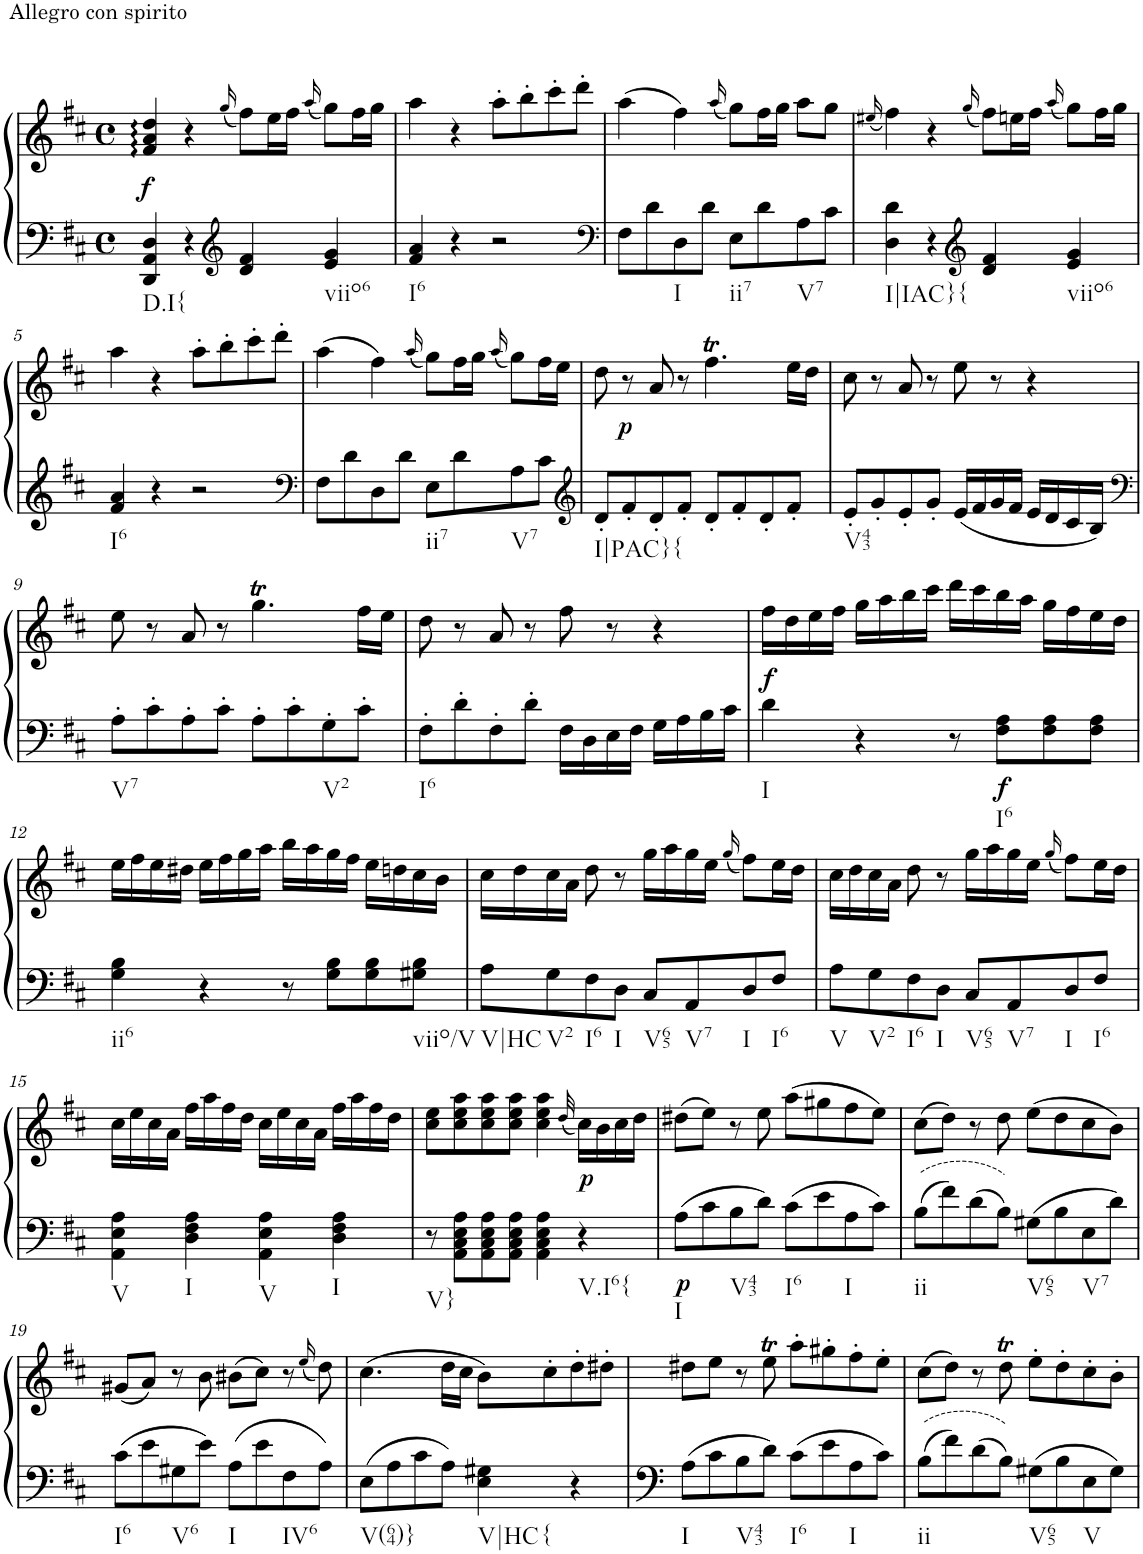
**kern	**kern	**dynam
*part1	*part1	*part1
*staff2	*staff1	*staff1/2
*I"Piano, Piano right	*	*
*I'Pno.	*	*
*clefF4	*clefG2	*
*k[f#c#]	*k[f#c#]	*
*M4/4	*M4/4	*
*met(c)	*met(c)	*
=1	=1	=1
!	!LO:TX:a:t=Allegro con spirito	!
!LO:TX:b:t=D.I{	!	!
!	!	!LO:DY:b
4DD/ 4AA/ 4D/	4f#/ 4a/ 4dd/	f
4r	4r	.
*clefG2	*	*
.	(16qgg/	.
4d/ 4f#/	8ff#\L)	.
.	16ee\L	.
.	16ff#\JJ	.
.	(16qaa/	.
!LO:TX:b:t=viio6	!	!
4e/ 4g/	8gg\L)	.
.	16ff#\L	.
.	16gg\JJ	.
=2	=2	=2
!LO:TX:b:t=I6	!	!
4f#/ 4a/	4aa\	.
4r	4r	.
2r	8aa'\L	.
.	8bb'\	.
.	8ccc#'\	.
.	8ddd'\J	.
=3	=3	=3
*clefF4	*	*
8F#\L	(4aa\	.
8d\	.	.
!LO:TX:b:t=I	!	!
8D\	4ff#\)	.
8d\J	.	.
.	(16qaa/	.
!LO:TX:b:t=ii7	!	!
8E\L	8gg\L)	.
8d\	16ff#\L	.
.	16gg\JJ	.
!LO:TX:b:t=V7	!	!
8A\	8aa\L	.
8c#\J	8gg\J	.
=4	=4	=4
.	(16qee#X/	.
!LO:TX:b:t=I|IAC}{	!	!
4D\ 4d\	4ff#\)	.
4r	4r	.
*clefG2	*	*
.	(16qgg/	.
4d/ 4f#/	8ff#\L)	.
.	16een\L	.
.	16ff#\JJ	.
.	(16qaa/	.
!LO:TX:b:t=viio6	!	!
4e/ 4g/	8gg\L)	.
.	16ff#\L	.
.	16gg\JJ	.
!!LO:LB:g=z
=5	=5	=5
!LO:TX:b:t=I6	!	!
4f#/ 4a/	4aa\	.
4r	4r	.
2r	8aa'\L	.
.	8bb'\	.
.	8ccc#'\	.
.	8ddd'\J	.
=6	=6	=6
*clefF4	*	*
8F#\L	(4aa\	.
8d\	.	.
8D\	4ff#\)	.
8d\J	.	.
.	(16qaa/	.
!LO:TX:b:t=ii7	!	!
8E\L	8gg\L)	.
8d\	16ff#\L	.
.	16gg\JJ	.
.	(16qaa/	.
!LO:TX:b:t=V7	!	!
8A\	8gg\L)	.
8c#\J	16ff#\L	.
.	16ee\JJ	.
=7	=7	=7
*clefG2	*	*
!LO:TX:b:t=I|PAC}{	!	!
8d'/L	8dd\	.
!	!	!LO:DY:b
8f#'/	8r	p
8d'/	8a/	.
8f#'/J	8r	.
8d'/L	4.ff#t\	.
8f#'/	.	.
8d'/	.	.
8f#'/J	16ee\LL	.
.	16dd\JJ	.
=8	=8	=8
!LO:TX:b:t=V43	!	!
8e'/L	8cc#\	.
8g'/	8r	.
8e'/	8a/	.
8g'/J	8r	.
16e/LL	8ee\	.
16f#/	.	.
16g/	8r	.
16f#/JJ	.	.
16e/LL	4r	.
16d/	.	.
16c#/	.	.
16B/JJ	.	.
!!LO:LB:g=z
=9	=9	=9
*clefF4	*	*
!LO:TX:b:t=V7	!	!
8A'\L	8ee\	.
8c#'\	8r	.
8A'\	8a/	.
8c#'\J	8r	.
8A'\L	4.ggT\	.
8c#'\	.	.
!LO:TX:b:t=V2	!	!
8G'\	.	.
8c#'\J	16ff#\LL	.
.	16ee\JJ	.
=10	=10	=10
!LO:TX:b:t=I6	!	!
8F#'\L	8dd\	.
8d'\	8r	.
8F#'\	8a/	.
8d'\J	8r	.
16F#\LL	8ff#\	.
16D\	.	.
16E\	8r	.
16F#\JJ	.	.
16G\LL	4r	.
16A\	.	.
16B\	.	.
16c#\JJ	.	.
=11	=11	=11
!LO:TX:b:t=I	!	!
!	!	!LO:DY:b
4d\	16ff#\LL	f
.	16dd\	.
.	16ee\	.
.	16ff#\JJ	.
4r	16gg\LL	.
.	16aa\	.
.	16bb\	.
.	16ccc#\JJ	.
8r	16ddd\LL	.
.	16ccc#\	.
!LO:TX:b:t=I6	!	!
!	!	!LO:DY:b=2
8F#\ 8A\L	16bb\	f
.	16aa\JJ	.
8F#\ 8A\	16gg\LL	.
.	16ff#\	.
8F#\ 8A\J	16ee\	.
.	16dd\JJ	.
!!LO:LB:g=z
=12	=12	=12
!LO:TX:b:t=ii6	!	!
4G\ 4B\	16ee\LL	.
.	16ff#\	.
.	16ee\	.
.	16dd#X\JJ	.
4r	16ee\LL	.
.	16ff#\	.
.	16gg\	.
.	16aa\JJ	.
8r	16bb\LL	.
.	16aa\	.
8G\ 8B\L	16gg\	.
.	16ff#\JJ	.
8G\ 8B\	16ee\LL	.
.	16ddn\	.
!LO:TX:b:t=viio/V	!	!
8G#X\ 8B\J	16cc#\	.
.	16b\JJ	.
=13	=13	=13
!LO:TX:b:t=V|HC	!	!
8A\L	16cc#\LL	.
.	16dd\	.
!LO:TX:b:t=V2	!	!
8G\	16cc#\	.
.	16a\JJ	.
!LO:TX:b:t=I6	!	!
8F#\	8dd\	.
!LO:TX:b:t=I	!	!
8D\J	8r	.
!LO:TX:b:t=V65	!	!
8C#/L	16gg\LL	.
.	16aa\	.
!LO:TX:b:t=V7	!	!
8AA/	16gg\	.
.	16ee\JJ	.
.	(16qgg/	.
!LO:TX:b:t=I	!	!
8D/	8ff#\L)	.
!LO:TX:b:t=I6	!	!
8F#/J	16ee\L	.
.	16dd\JJ	.
=14	=14	=14
!LO:TX:b:t=V	!	!
8A\L	16cc#\LL	.
.	16dd\	.
!LO:TX:b:t=V2	!	!
8G\	16cc#\	.
.	16a\JJ	.
!LO:TX:b:t=I6	!	!
8F#\	8dd\	.
!LO:TX:b:t=I	!	!
8D\J	8r	.
!LO:TX:b:t=V65	!	!
8C#/L	16gg\LL	.
.	16aa\	.
!LO:TX:b:t=V7	!	!
8AA/	16gg\	.
.	16ee\JJ	.
.	(16qgg/	.
!LO:TX:b:t=I	!	!
8D/	8ff#\L)	.
!LO:TX:b:t=I6	!	!
8F#/J	16ee\L	.
.	16dd\JJ	.
!!LO:LB:g=z
=15	=15	=15
!LO:TX:b:t=V	!	!
4AA\ 4E\ 4A\	16cc#\LL	.
.	16ee\	.
.	16cc#\	.
.	16a\JJ	.
!LO:TX:b:t=I	!	!
4D\ 4F#\ 4A\	16ff#\LL	.
.	16aa\	.
.	16ff#\	.
.	16dd\JJ	.
!LO:TX:b:t=V	!	!
4AA\ 4E\ 4A\	16cc#\LL	.
.	16ee\	.
.	16cc#\	.
.	16a\JJ	.
!LO:TX:b:t=I	!	!
4D\ 4F#\ 4A\	16ff#\LL	.
.	16aa\	.
.	16ff#\	.
.	16dd\JJ	.
=16	=16	=16
!LO:TX:b:t=V}	!	!
8r	8cc#\ 8ee\L	.
8AA\ 8C#\ 8E\ 8A\L	8cc#\ 8ee\ 8aa\	.
8AA\ 8C#\ 8E\ 8A\	8cc#\ 8ee\ 8aa\	.
8AA\ 8C#\ 8E\ 8A\J	8cc#\ 8ee\ 8aa\J	.
4AA\ 4C#\ 4E\ 4A\	4cc#\ 4ee\ 4aa\	.
.	(32qdd/	.
!LO:TX:b:t=V.I6{	!	!
!	!	!LO:DY:b
4r	16cc#\LL)	p
.	16b\	.
.	16cc#\	.
.	16dd\JJ	.
=17	=17	=17
!LO:TX:b:t=I	!	!
!	!	!LO:DY:b=2
8A\L	(8dd#X\L	p
8c#\	8ee\J)	.
!LO:TX:b:t=V43	!	!
8B\	8r	.
8d\J	8ee\	.
!LO:TX:b:t=I6	!	!
8c#\L	(8aa\L	.
8e\	8gg#X\	.
!LO:TX:b:t=I	!	!
8A\	8ff#\	.
8c#\J	8ee\J)	.
=18	=18	=18
!LO:TX:b:t=ii	!	!
8B\L	(8cc#\L	.
8f#\	8dd\J)	.
8d\	8r	.
8B\J	8dd\	.
!LO:TX:b:t=V65	!	!
8G#X\L	(8ee\L	.
8B\	8dd\	.
!LO:TX:b:t=V7	!	!
8E\	8cc#\	.
8d\J	8b\J)	.
!!LO:LB:g=z
=19	=19	=19
!LO:TX:b:t=I6	!	!
8c#\L	(8g#X/L	.
8e\	8a/J)	.
!LO:TX:b:t=V6	!	!
8G#X\	8r	.
8e\J	8b\	.
!LO:TX:b:t=I	!	!
8A\L	(8b#X\L	.
8e\	8cc#\J)	.
!LO:TX:b:t=IV6	!	!
8F#\	8r	.
.	(16qee/	.
8A\J	8dd\)	.
=20	=20	=20
!LO:TX:b:t=V(64)}	!	!
8E\L	(4.cc#\	.
8A\	.	.
8c#\	.	.
8A\J	16dd\LL	.
.	16cc#\JJ	.
!LO:TX:b:t=V|HC	!	!
!LO:TX:b:t={	!	!
4E\ 4G#X\	8b\L)	.
.	8cc#'\	.
4r	8dd'\	.
.	8dd#X'\J	.
=21	=21	=21
!LO:TX:b:t=I	!	!
8A\L	8dd#X\L	.
8c#\	8ee\J	.
!LO:TX:b:t=V43	!	!
8B\	8r	.
8d\J	8eeT\	.
!LO:TX:b:t=I6	!	!
8c#\L	8aa'\L	.
8e\	8gg#X'\	.
!LO:TX:b:t=I	!	!
8A\	8ff#'\	.
8c#\J	8ee'\J	.
=22	=22	=22
!LO:TX:b:t=ii	!	!
8B\L	(8cc#\L	.
8f#\	8dd\J)	.
8d\	8r	.
8B\J	8ddT\	.
!LO:TX:b:t=V65	!	!
8G#X\L	8ee'\L	.
8B\	8dd'\	.
!LO:TX:b:t=V	!	!
8E\	8cc#'\	.
8G#\J	8b'\J	.
=	=	=
*-	*-	*-
